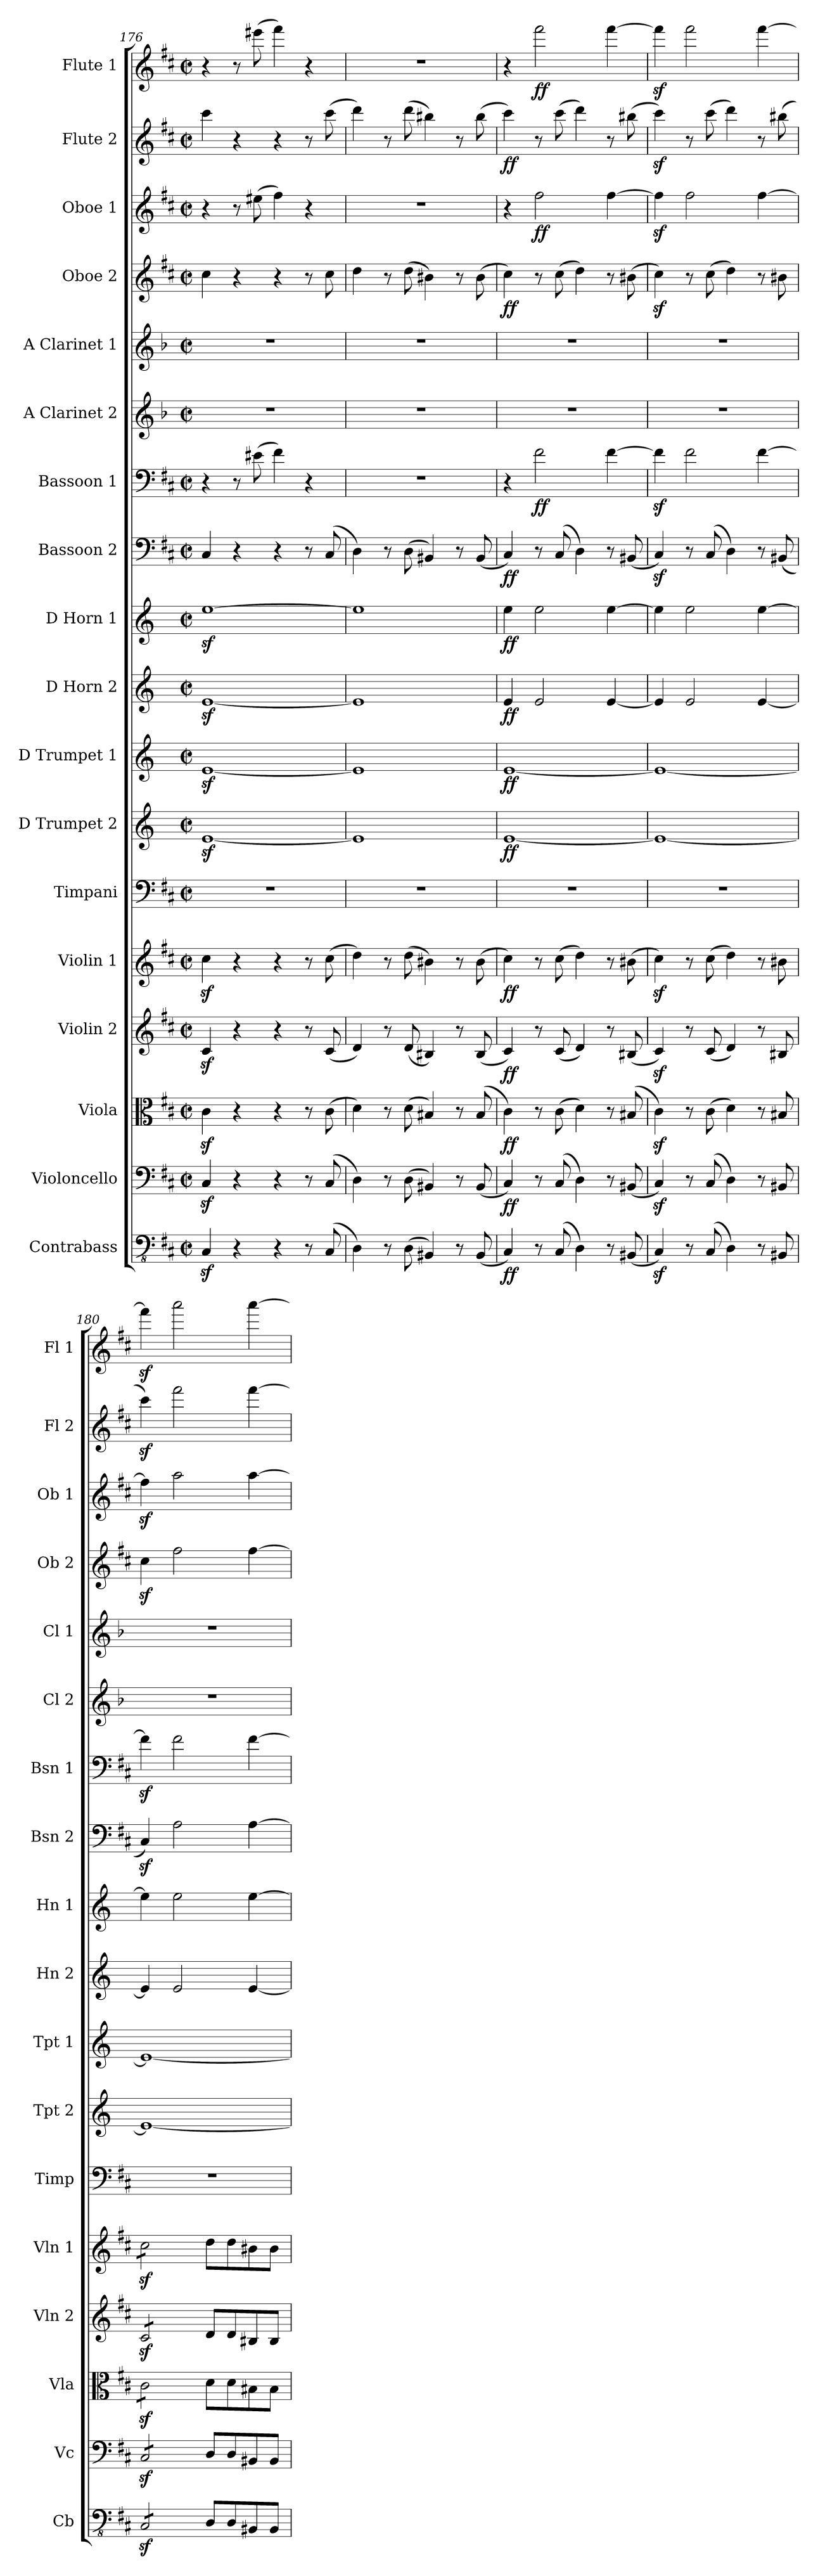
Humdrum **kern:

**kern	**dynam	**kern	**dynam	**kern	**dynam	**kern	**dynam	**kern	**dynam	**kern	**kern	**dynam	**kern	**dynam	**kern	**dynam	**kern	**dynam	**kern	**dynam	**kern	**dynam	**kern	**kern	**kern	**dynam	**kern	**dynam	**kern	**dynam	**kern	**dynam
*part18	*part18	*part17	*part17	*part16	*part16	*part15	*part15	*part14	*part14	*part13	*part12	*part12	*part11	*part11	*part10	*part10	*part9	*part9	*part8	*part8	*part7	*part7	*part6	*part5	*part4	*part4	*part3	*part3	*part2	*part2	*part1	*part1
*staff18	*staff18	*staff17	*staff17	*staff16	*staff16	*staff15	*staff15	*staff14	*staff14	*staff13	*staff12	*staff12	*staff11	*staff11	*staff10	*staff10	*staff9	*staff9	*staff8	*staff8	*staff7	*staff7	*staff6	*staff5	*staff4	*staff4	*staff3	*staff3	*staff2	*staff2	*staff1	*staff1
*I"Contrabass	*	*I"Violoncello	*	*I"Viola	*	*I"Violin 2	*	*I"Violin 1	*	*I"Timpani	*I"D Trumpet 2	*	*I"D Trumpet 1	*	*I"D Horn 2	*	*I"D Horn 1	*	*I"Bassoon 2	*	*I"Bassoon 1	*	*I"A Clarinet 2	*I"A Clarinet 1	*I"Oboe 2	*	*I"Oboe 1	*	*I"Flute 2	*	*I"Flute 1	*
*I'Cb	*	*I'Vc	*	*I'Vla	*	*I'Vln 2	*	*I'Vln 1	*	*I'Timp	*I'Tpt 2	*	*I'Tpt 1	*	*I'Hn 2	*	*I'Hn 1	*	*I'Bsn 2	*	*I'Bsn 1	*	*I'Cl 2	*I'Cl 1	*I'Ob 2	*	*I'Ob 1	*	*I'Fl 2	*	*I'Fl 1	*
*clefFv4	*	*clefF4	*	*clefC3	*	*clefG2	*	*clefG2	*	*clefF4	*clefG2	*	*clefG2	*	*clefG2	*	*clefG2	*	*clefF4	*	*clefF4	*	*clefG2	*clefG2	*clefG2	*	*clefG2	*	*clefG2	*	*clefG2	*
*	*	*	*	*	*	*	*	*	*	*	*ITrd-1c-2	*	*ITrd-1c-2	*	*ITrd6c10	*	*ITrd6c10	*	*	*	*	*	*ITrd2c3	*ITrd2c3	*	*	*	*	*	*	*	*
*k[f#c#]	*	*k[f#c#]	*	*k[f#c#]	*	*k[f#c#]	*	*k[f#c#]	*	*k[f#c#]	*k[f#c#]	*	*k[f#c#]	*	*k[f#c#]	*	*k[f#c#]	*	*k[f#c#]	*	*k[f#c#]	*	*k[f#c#]	*k[f#c#]	*k[f#c#]	*	*k[f#c#]	*	*k[f#c#]	*	*k[f#c#]	*
*M2/2	*	*M2/2	*	*M2/2	*	*M2/2	*	*M2/2	*	*M2/2	*M2/2	*	*M2/2	*	*M2/2	*	*M2/2	*	*M2/2	*	*M2/2	*	*M2/2	*M2/2	*M2/2	*	*M2/2	*	*M2/2	*	*M2/2	*
*met(c|)	*	*met(c|)	*	*met(c|)	*	*met(c|)	*	*met(c|)	*	*met(c|)	*met(c|)	*	*met(c|)	*	*met(c|)	*	*met(c|)	*	*met(c|)	*	*met(c|)	*	*met(c|)	*met(c|)	*met(c|)	*	*met(c|)	*	*met(c|)	*	*met(c|)	*
=176	=176	=176	=176	=176	=176	=176	=176	=176	=176	=176	=176	=176	=176	=176	=176	=176	=176	=176	=176	=176	=176	=176	=176	=176	=176	=176	=176	=176	=176	=176	=176	=176
4CC#z</	.	4C#z</	.	4c#z<\	.	4c#z</	.	4cc#z<\	.	1r	[1f#z<	.	[1f#z<	.	[1F#z<	.	[1f#z<	.	4C#/	.	4r	.	1r	1r	4cc#\	.	4r	.	4ccc#\	.	4r	.
4r	.	4r	.	4r	.	4r	.	4r	.	.	.	.	.	.	.	.	.	.	4r	.	8r	.	.	.	4r	.	8r	.	4r	.	8r	.
.	.	.	.	.	.	.	.	.	.	.	.	.	.	.	.	.	.	.	.	.	(8e#X\	.	.	.	.	.	(8ee#X\	.	.	.	(8eee#X\	.
4r	.	4r	.	4r	.	4r	.	4r	.	.	.	.	.	.	.	.	.	.	4r	.	4f#\)	.	.	.	4r	.	4ff#\)	.	4r	.	4fff#\)	.
8r	.	8r	.	8r	.	8r	.	8r	.	.	.	.	.	.	.	.	.	.	8r	.	4r	.	.	.	8r	.	4r	.	8r	.	4r	.
(8CC#/	.	(8C#/	.	(8c#\	.	(8c#/	.	(8cc#\	.	.	.	.	.	.	.	.	.	.	(8C#/	.	.	.	.	.	8cc#\	.	.	.	(8ccc#\	.	.	.
=177	=177	=177	=177	=177	=177	=177	=177	=177	=177	=177	=177	=177	=177	=177	=177	=177	=177	=177	=177	=177	=177	=177	=177	=177	=177	=177	=177	=177	=177	=177	=177	=177
4DD\)	.	4D\)	.	4d\)	.	4d/)	.	4dd\)	.	1r	1f#]	.	1f#]	.	1F#]	.	1f#]	.	4D\)	.	1r	.	1r	1r	4dd\	.	1r	.	4ddd\)	.	1r	.
8r	.	8r	.	8r	.	8r	.	8r	.	.	.	.	.	.	.	.	.	.	8r	.	.	.	.	.	8r	.	.	.	8r	.	.	.
(8DD\	.	(8D\	.	(8d\	.	(8d/	.	(8dd\	.	.	.	.	.	.	.	.	.	.	(8D\	.	.	.	.	.	(8dd\	.	.	.	(8ddd\	.	.	.
4BBB#X/)	.	4BB#X/)	.	4B#X/)	.	4B#X/)	.	4b#X\)	.	.	.	.	.	.	.	.	.	.	4BB#X/)	.	.	.	.	.	4b#X\)	.	.	.	4bb#X\)	.	.	.
8r	.	8r	.	8r	.	8r	.	8r	.	.	.	.	.	.	.	.	.	.	8r	.	.	.	.	.	8r	.	.	.	8r	.	.	.
(8BBB#/	.	(8BB#/	.	(8B#/	.	(8B#/	.	(8b#\	.	.	.	.	.	.	.	.	.	.	(8BB#/	.	.	.	.	.	(8b#\	.	.	.	(8bb#\	.	.	.
=178	=178	=178	=178	=178	=178	=178	=178	=178	=178	=178	=178	=178	=178	=178	=178	=178	=178	=178	=178	=178	=178	=178	=178	=178	=178	=178	=178	=178	=178	=178	=178	=178
!	!LO:DY:b	!	!LO:DY:b	!	!LO:DY:b	!	!LO:DY:b	!	!LO:DY:b	!	!	!LO:DY:b	!	!LO:DY:b	!	!LO:DY:b	!	!LO:DY:b	!	!LO:DY:b	!	!	!	!	!	!LO:DY:b	!	!	!	!LO:DY:b	!	!
4CC#/)	ff	4C#/)	ff	4c#\)	ff	4c#/)	ff	4cc#\)	ff	1r	[1f#	ff	[1f#	ff	4F#/	ff	4f#\	ff	4C#/)	ff	4r	.	1r	1r	4cc#\)	ff	4r	.	4ccc#\)	ff	4r	.
!	!	!	!	!	!	!	!	!	!	!	!	!	!	!	!	!	!	!	!	!	!	!LO:DY:b	!	!	!	!	!	!LO:DY:b	!	!	!	!LO:DY:b
8r	.	8r	.	8r	.	8r	.	8r	.	.	.	.	.	.	2F#/	.	2f#\	.	8r	.	2f#\	ff	.	.	8r	.	2ff#\	ff	8r	.	2fff#\	ff
(8CC#/	.	(8C#/	.	(8c#\	.	(8c#/	.	(8cc#\	.	.	.	.	.	.	.	.	.	.	(8C#/	.	.	.	.	.	(8cc#\	.	.	.	(8ccc#\	.	.	.
4DD\)	.	4D\)	.	4d\)	.	4d/)	.	4dd\)	.	.	.	.	.	.	.	.	.	.	4D\)	.	.	.	.	.	4dd\)	.	.	.	4ddd\)	.	.	.
8r	.	8r	.	8r	.	8r	.	8r	.	.	.	.	.	.	[4F#/	.	[4f#\	.	8r	.	[4f#\	.	.	.	8r	.	[4ff#\	.	8r	.	[4fff#\	.
(8BBB#X/	.	(8BB#X/	.	(8B#X/	.	(8B#X/	.	(8b#X\	.	.	.	.	.	.	.	.	.	.	(8BB#X/	.	.	.	.	.	(8b#X\	.	.	.	(8bb#X\	.	.	.
=179	=179	=179	=179	=179	=179	=179	=179	=179	=179	=179	=179	=179	=179	=179	=179	=179	=179	=179	=179	=179	=179	=179	=179	=179	=179	=179	=179	=179	=179	=179	=179	=179
4CC#z</)	.	4C#z</)	.	4c#z<\)	.	4c#z</)	.	4cc#z<\)	.	1r	1f#_	.	1f#_	.	4F#/]	.	4f#\]	.	4C#z</)	.	4f#z<\]	.	1r	1r	4cc#z<\)	.	4ff#z<\]	.	4ccc#z<\)	.	4fff#z<\]	.
8r	.	8r	.	8r	.	8r	.	8r	.	.	.	.	.	.	2F#/	.	2f#\	.	8r	.	2f#\	.	.	.	8r	.	2ff#\	.	8r	.	2fff#\	.
(8CC#/	.	(8C#/	.	(8c#\	.	(8c#/	.	(8cc#\	.	.	.	.	.	.	.	.	.	.	(8C#/	.	.	.	.	.	(8cc#\	.	.	.	(8ccc#\	.	.	.
4DD\)	.	4D\)	.	4d\)	.	4d/)	.	4dd\)	.	.	.	.	.	.	.	.	.	.	4D\)	.	.	.	.	.	4dd\)	.	.	.	4ddd\)	.	.	.
8r	.	8r	.	8r	.	8r	.	8r	.	.	.	.	.	.	[4F#/	.	[4f#\	.	8r	.	[4f#\	.	.	.	8r	.	[4ff#\	.	8r	.	[4fff#\	.
8BBB#X/	.	8BB#X/	.	8B#X/	.	8B#X/	.	8b#X\	.	.	.	.	.	.	.	.	.	.	(8BB#X/	.	.	.	.	.	8b#X\	.	.	.	(8bb#X\	.	.	.
=180	=180	=180	=180	=180	=180	=180	=180	=180	=180	=180	=180	=180	=180	=180	=180	=180	=180	=180	=180	=180	=180	=180	=180	=180	=180	=180	=180	=180	=180	=180	=180	=180
*tremolo	*	*	*	*	*	*	*	*	*	*	*	*	*	*	*	*	*	*	*	*	*	*	*	*	*	*	*	*	*	*	*	*
*	*	*tremolo	*	*	*	*	*	*	*	*	*	*	*	*	*	*	*	*	*	*	*	*	*	*	*	*	*	*	*	*	*	*
*	*	*	*	*tremolo	*	*	*	*	*	*	*	*	*	*	*	*	*	*	*	*	*	*	*	*	*	*	*	*	*	*	*	*
*	*	*	*	*	*	*tremolo	*	*	*	*	*	*	*	*	*	*	*	*	*	*	*	*	*	*	*	*	*	*	*	*	*	*
*	*	*	*	*	*	*	*	*tremolo	*	*	*	*	*	*	*	*	*	*	*	*	*	*	*	*	*	*	*	*	*	*	*	*
8CC#z</L	.	8C#z</L	.	8c#z<\L	.	8c#z</L	.	8cc#z<\L	.	1r	1f#_	.	1f#_	.	4F#/]	.	4f#\]	.	4C#z</)	.	4f#z<\]	.	1r	1r	4cc#z<\	.	4ff#z<\]	.	4ccc#z<\)	.	4fff#z<\]	.
8CC#z</	.	8C#z</	.	8c#z<\	.	8c#z</	.	8cc#z<\	.	.	.	.	.	.	.	.	.	.	.	.	.	.	.	.	.	.	.	.	.	.	.	.
8CC#z</	.	8C#z</	.	8c#z<\	.	8c#z</	.	8cc#z<\	.	.	.	.	.	.	2F#/	.	2f#\	.	2A\	.	2f#\	.	.	.	2ff#\	.	2aa\	.	2fff#\	.	2aaa\	.
8CC#z</J	.	8C#z</J	.	8c#z<\J	.	8c#z</J	.	8cc#z<\J	.	.	.	.	.	.	.	.	.	.	.	.	.	.	.	.	.	.	.	.	.	.	.	.
*	*	*	*	*	*	*	*	*Xtremolo	*	*	*	*	*	*	*	*	*	*	*	*	*	*	*	*	*	*	*	*	*	*	*	*
*	*	*	*	*	*	*Xtremolo	*	*	*	*	*	*	*	*	*	*	*	*	*	*	*	*	*	*	*	*	*	*	*	*	*	*
*	*	*	*	*Xtremolo	*	*	*	*	*	*	*	*	*	*	*	*	*	*	*	*	*	*	*	*	*	*	*	*	*	*	*	*
*	*	*Xtremolo	*	*	*	*	*	*	*	*	*	*	*	*	*	*	*	*	*	*	*	*	*	*	*	*	*	*	*	*	*	*
*Xtremolo	*	*	*	*	*	*	*	*	*	*	*	*	*	*	*	*	*	*	*	*	*	*	*	*	*	*	*	*	*	*	*	*
8DD/L	.	8D/L	.	8d\L	.	8d/L	.	8dd\L	.	.	.	.	.	.	.	.	.	.	.	.	.	.	.	.	.	.	.	.	.	.	.	.
8DD/	.	8D/	.	8d\	.	8d/	.	8dd\	.	.	.	.	.	.	.	.	.	.	.	.	.	.	.	.	.	.	.	.	.	.	.	.
8BBB#X/	.	8BB#X/	.	8B#X\	.	8B#X/	.	8b#X\	.	.	.	.	.	.	[4F#/	.	[4f#\	.	[4A\	.	[4f#\	.	.	.	[4ff#\	.	[4aa\	.	[4fff#\	.	[4aaa\	.
8BBB#/J	.	8BB#/J	.	8B#\J	.	8B#/J	.	8b#\J	.	.	.	.	.	.	.	.	.	.	.	.	.	.	.	.	.	.	.	.	.	.	.	.
=	=	=	=	=	=	=	=	=	=	=	=	=	=	=	=	=	=	=	=	=	=	=	=	=	=	=	=	=	=	=	=	=
*-	*-	*-	*-	*-	*-	*-	*-	*-	*-	*-	*-	*-	*-	*-	*-	*-	*-	*-	*-	*-	*-	*-	*-	*-	*-	*-	*-	*-	*-	*-	*-	*-
